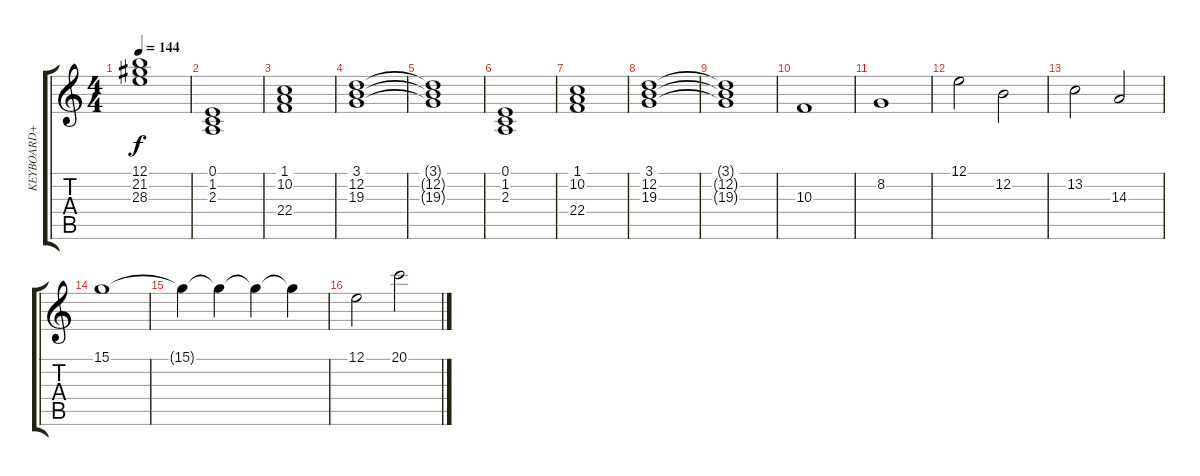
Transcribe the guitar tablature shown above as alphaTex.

\track ("KEYBOARD+" "KEYBOARD+") {instrument stringensemble1}
\staff {score tabs}
\tuning (E4 B3 G3 D3 A2 E2) {hide}
\ts (4 4)
\tempo 144
\clef g2
\ks c
(12.1 21.2 28.3).1{dy f} |
(0.1 1.2 2.3).1 |
(1.1 10.2 22.4).1 |
(3.1 12.2 19.3).1 |
(3.1{t} 12.2{t} 19.3{t}).1 |
(0.1 1.2 2.3).1 |
(1.1 10.2 22.4).1 |
(3.1 12.2 19.3).1 |
(3.1{t} 12.2{t} 19.3{t}).1 |
10.3.1{volume 11 instrument stringensemble1} |
8.2.1 |
12.1.2 12.2.2 |
13.2.2 14.3.2 |
15.1.1 |
15.1{t}.4 15.1{t}.4 15.1{t}.4 15.1{t}.4 |
12.1.2 20.1.2
